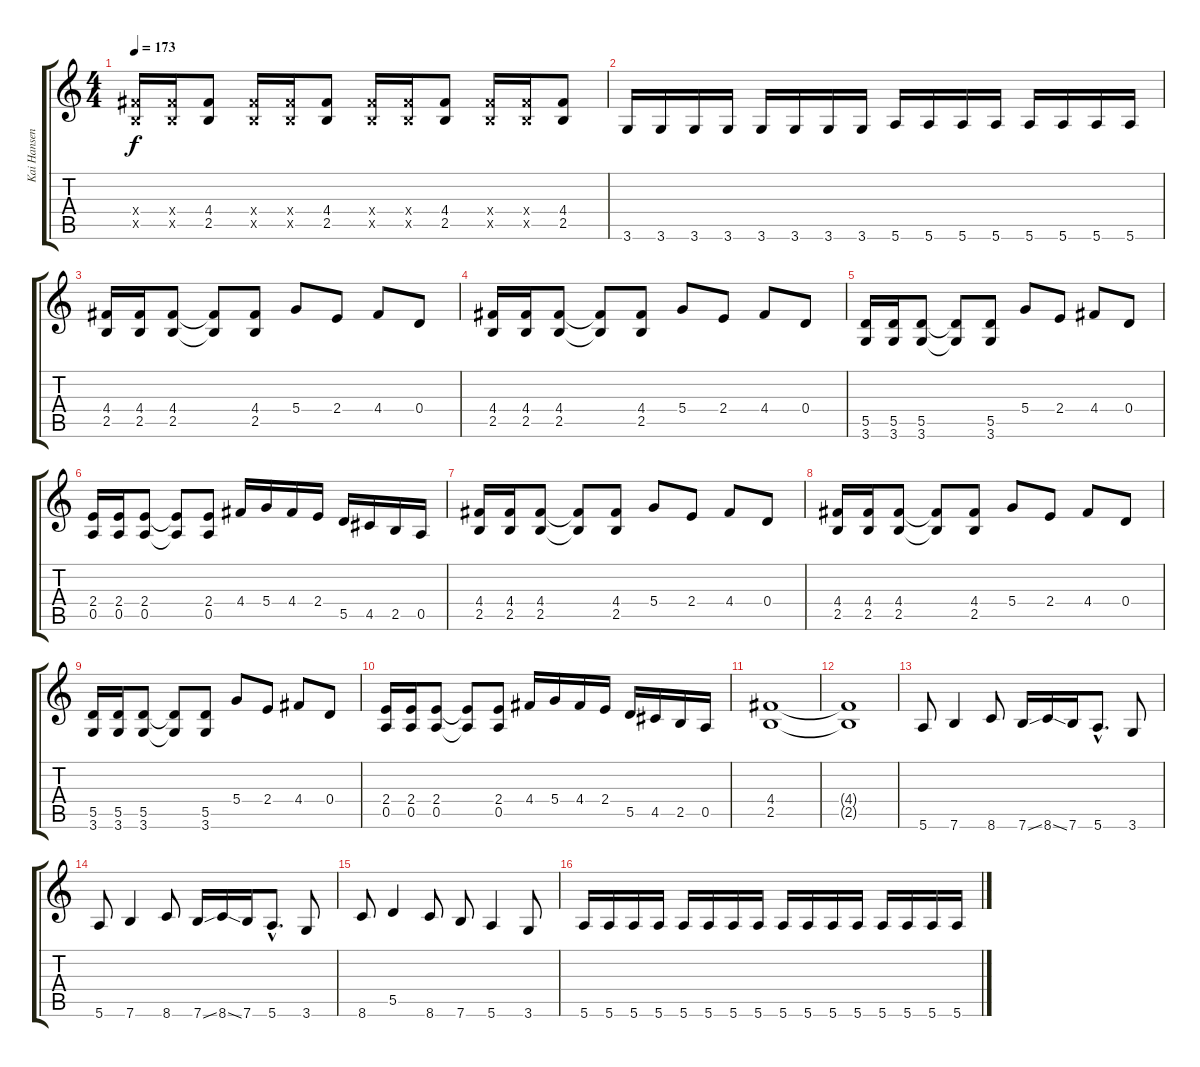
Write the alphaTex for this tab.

\track ("Kai Hansen" "Kai Hansen") {instrument overdrivenguitar}
\staff {score tabs}
\tuning (E4 B3 G3 D3 A2 E2) {hide}
\ts (4 4)
\tempo 173
\clef g2
\ks c
(4.4{x} 2.5{x}).16{dy f} (4.4{x} 2.5{x}).16 (4.4 2.5).8 (4.4{x} 2.5{x}).16 (4.4{x} 2.5{x}).16 (4.4 2.5).8 (4.4{x} 2.5{x}).16 (4.4{x} 2.5{x}).16 (4.4 2.5).8 (4.4{x} 2.5{x}).16 (4.4{x} 2.5{x}).16 (4.4 2.5).8 |
3.6.16 3.6.16 3.6.16 3.6.16 3.6.16 3.6.16 3.6.16 3.6.16 5.6.16 5.6.16 5.6.16 5.6.16 5.6.16 5.6.16 5.6.16 5.6.16 |
(4.4 2.5).16 (4.4 2.5).16 (4.4 2.5).8 (4.4{t} 2.5{t}).8 (4.4 2.5).8 5.4.8 2.4.8 4.4.8 0.4.8 |
(4.4 2.5).16 (4.4 2.5).16 (4.4 2.5).8 (4.4{t} 2.5{t}).8 (4.4 2.5).8 5.4.8 2.4.8 4.4.8 0.4.8 |
(5.5 3.6).16 (5.5 3.6).16 (5.5 3.6).8 (5.5{t} 3.6{t}).8 (5.5 3.6).8 5.4.8 2.4.8 4.4.8 0.4.8 |
(2.4 0.5).16 (2.4 0.5).16 (2.4 0.5).8 (2.4{t} 0.5{t}).8 (2.4 0.5).8 4.4.16 5.4.16 4.4.16 2.4.16 5.5.16 4.5.16 2.5.16 0.5.16 |
(4.4 2.5).16 (4.4 2.5).16 (4.4 2.5).8 (4.4{t} 2.5{t}).8 (4.4 2.5).8 5.4.8 2.4.8 4.4.8 0.4.8 |
(4.4 2.5).16 (4.4 2.5).16 (4.4 2.5).8 (4.4{t} 2.5{t}).8 (4.4 2.5).8 5.4.8 2.4.8 4.4.8 0.4.8 |
(5.5 3.6).16 (5.5 3.6).16 (5.5 3.6).8 (5.5{t} 3.6{t}).8 (5.5 3.6).8 5.4.8 2.4.8 4.4.8 0.4.8 |
(2.4 0.5).16 (2.4 0.5).16 (2.4 0.5).8 (2.4{t} 0.5{t}).8 (2.4 0.5).8 4.4.16 5.4.16 4.4.16 2.4.16 5.5.16 4.5.16 2.5.16 0.5.16 |
(4.4 2.5).1 |
(4.4{t} 2.5{t}).1 |
5.6.8 7.6.4 8.6.8 7.6{ss}.16 8.6{ss}.16 7.6.16 5.6{hac}.8{d} 3.6.8 |
5.6.8 7.6.4 8.6.8 7.6{ss}.16 8.6{ss}.16 7.6.16 5.6{hac}.8{d} 3.6.8 |
8.6.8 5.5.4 8.6.8 7.6.8 5.6.4 3.6.8 |
5.6.16 5.6.16 5.6.16 5.6.16 5.6.16 5.6.16 5.6.16 5.6.16 5.6.16 5.6.16 5.6.16 5.6.16 5.6.16 5.6.16 5.6.16 5.6.16
